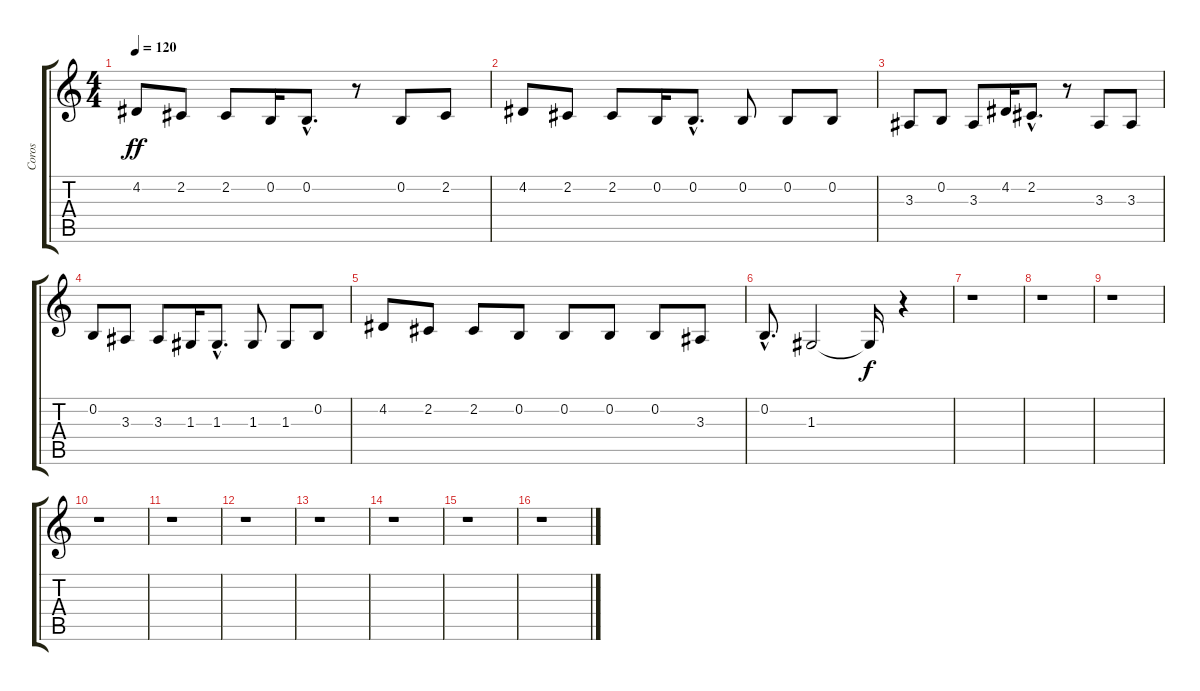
\track ("Coros" "Coros") {instrument choiraahs}
\staff {score tabs}
\tuning (E4 B3 G3 D3 A2 E2) {hide}
\ts (4 4)
\tempo 120
\clef g2
\ks c
4.2.8{dy ff} 2.2.8 2.2.8 0.2.16 0.2{hac}.8{d} r.8 0.2.8 2.2.8 |
4.2.8 2.2.8 2.2.8 0.2.16 0.2{hac}.8{d} 0.2.8 0.2.8 0.2.8 |
3.3.8 0.2.8 3.3.8 4.2.16 2.2{hac}.8{d} r.8 3.3.8 3.3.8 |
0.2.8 3.3.8 3.3.8 1.3.16 1.3{hac}.8{d} 1.3.8 1.3.8 0.2.8 |
4.2.8 2.2.8 2.2.8 0.2.8 0.2.8 0.2.8 0.2.8 3.3.8 |
0.2{hac}.8{d} 1.3.2 1.3{t}.16{dy f} r.4 |
r.1 |
r.1 |
r.1 |
r.1 |
r.1 |
r.1 |
r.1 |
r.1 |
r.1 |
r.1
